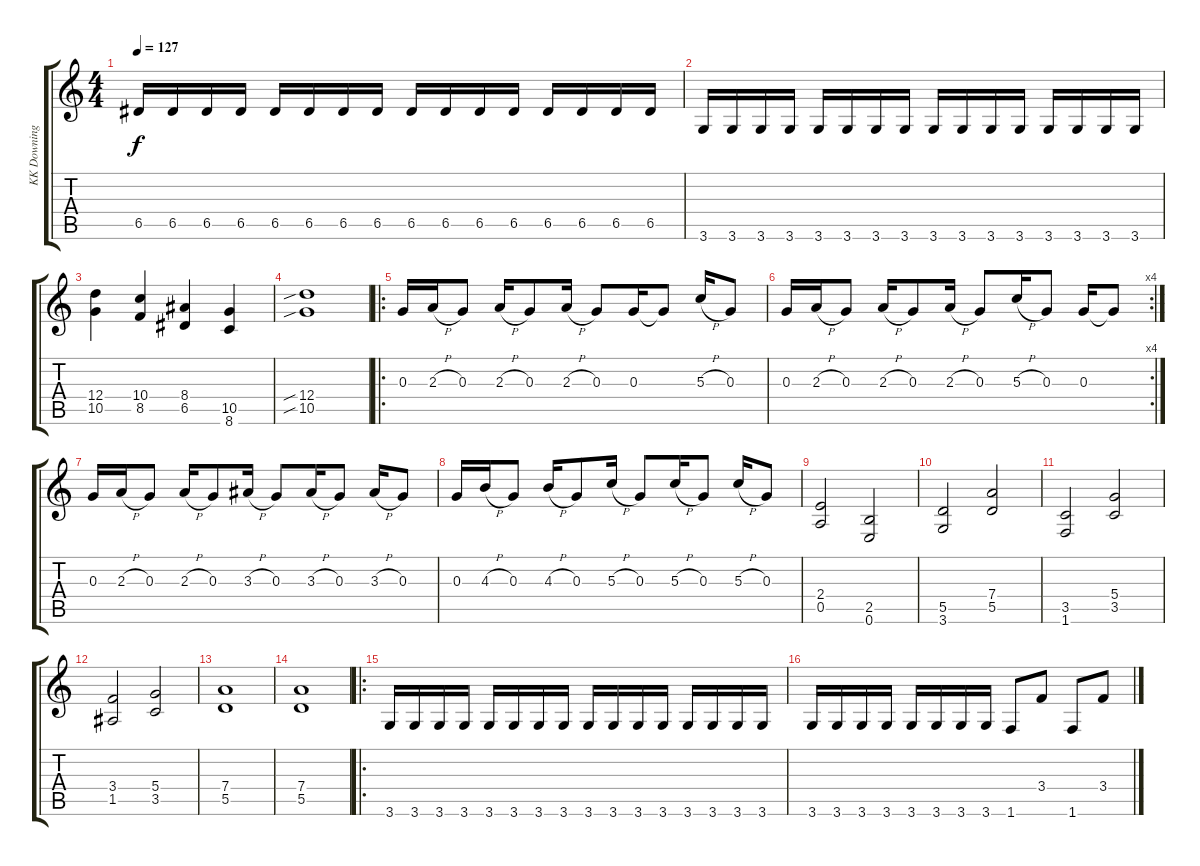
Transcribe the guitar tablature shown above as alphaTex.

\track ("KK Downing" "KK Downing") {instrument distortionguitar}
\staff {score tabs}
\tuning (E4 B3 G3 D3 A2 E2) {hide}
\ts (4 4)
\tempo 127
\clef g2
\ks c
6.5.16{dy f} 6.5.16 6.5.16 6.5.16 6.5.16 6.5.16 6.5.16 6.5.16 6.5.16 6.5.16 6.5.16 6.5.16 6.5.16 6.5.16 6.5.16 6.5.16 |
3.6.16 3.6.16 3.6.16 3.6.16 3.6.16 3.6.16 3.6.16 3.6.16 3.6.16 3.6.16 3.6.16 3.6.16 3.6.16 3.6.16 3.6.16 3.6.16 |
(12.4 10.5).4 (10.4 8.5).4 (8.4 6.5).4 (10.5 8.6).4 |
(12.4{sib} 10.5{sib}).1 |
\ro
0.3.16 2.3{h}.16 0.3.8 2.3{h}.16 0.3.8 2.3{h}.16 0.3.8 0.3.16 0.3{t}.8 5.3{h}.16 0.3.8 |
\rc 4
0.3.16 2.3{h}.16 0.3.8 2.3{h}.16 0.3.8 2.3{h}.16 0.3.8 5.3{h}.16 0.3.8 0.3.16 0.3{t}.8 |
0.3.16 2.3{h}.16 0.3.8 2.3{h}.16 0.3.8 3.3{h}.16 0.3.8 3.3{h}.16 0.3.8 3.3{h}.16 0.3.8 |
0.3.16 4.3{h}.16 0.3.8 4.3{h}.16 0.3.8 5.3{h}.16 0.3.8 5.3{h}.16 0.3.8 5.3{h}.16 0.3.8 |
(2.4 0.5).2 (2.5 0.6).2 |
(5.5 3.6).2 (7.4 5.5).2 |
(3.5 1.6).2 (5.4 3.5).2 |
(3.4 1.5).2 (5.4 3.5).2 |
(7.4 5.5).1 |
(7.4 5.5).1 |
\ro
3.6.16 3.6.16 3.6.16 3.6.16 3.6.16 3.6.16 3.6.16 3.6.16 3.6.16 3.6.16 3.6.16 3.6.16 3.6.16 3.6.16 3.6.16 3.6.16 |
3.6.16 3.6.16 3.6.16 3.6.16 3.6.16 3.6.16 3.6.16 3.6.16 1.6.8 3.4.8 1.6.8 3.4.8
